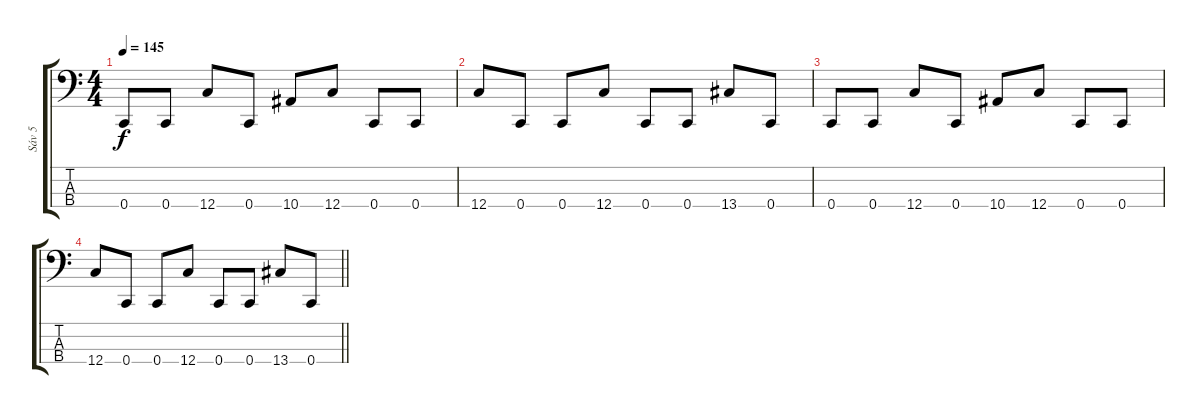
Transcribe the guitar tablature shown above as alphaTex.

\track ("Sáv 5" "Sáv 5") {instrument electricbassfinger}
\staff {score tabs}
\tuning (F2 C2 G1 C1) {hide}
\ts (4 4)
\tempo 145
\clef f4
\ks c
0.4.8{dy f} 0.4.8 12.4.8 0.4.8 10.4.8 12.4.8 0.4.8 0.4.8 |
12.4.8 0.4.8 0.4.8 12.4.8 0.4.8 0.4.8 13.4.8 0.4.8 |
0.4.8 0.4.8 12.4.8 0.4.8 10.4.8 12.4.8 0.4.8 0.4.8 |
\barLineRight lightlight
12.4.8 0.4.8 0.4.8 12.4.8 0.4.8 0.4.8 13.4.8 0.4.8
